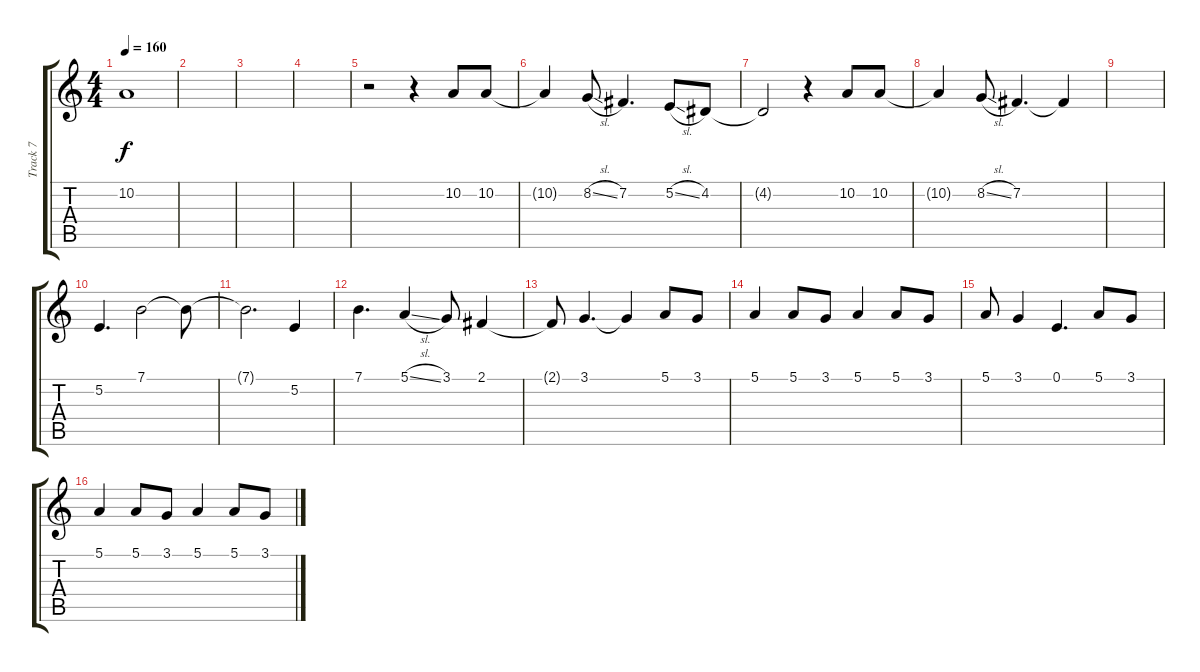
\track ("Track 7" "Track 7") {instrument flute}
\staff {score tabs}
\tuning (E4 B3 G3 D3 A2 E2) {hide}
\ts (4 4)
\tempo 160
\clef g2
\ks c
10.2{t}.1{dy f} |
|
|
|
r.2 r.4 10.2.8 10.2.8 |
10.2{t}.4 8.2{sl}.8 7.2.4{d} 5.2{sl}.8 4.2.8 |
4.2{t}.2 r.4 10.2.8 10.2.8 |
10.2{t}.4 8.2{sl}.8 7.2.4{d} 7.2{t}.4 |
|
5.2.4{d} 7.1.2 7.1{t}.8 |
7.1{t}.2{d} 5.2.4 |
7.1.4{d} 5.1{sl}.4 3.1.8 2.1.4 |
2.1{t}.8 3.1.4{d} 3.1{t}.4 5.1.8 3.1.8 |
5.1.4 5.1.8 3.1.8 5.1.4 5.1.8 3.1.8 |
5.1.8 3.1.4 0.1.4{d} 5.1.8 3.1.8 |
5.1.4 5.1.8 3.1.8 5.1.4 5.1.8 3.1.8
